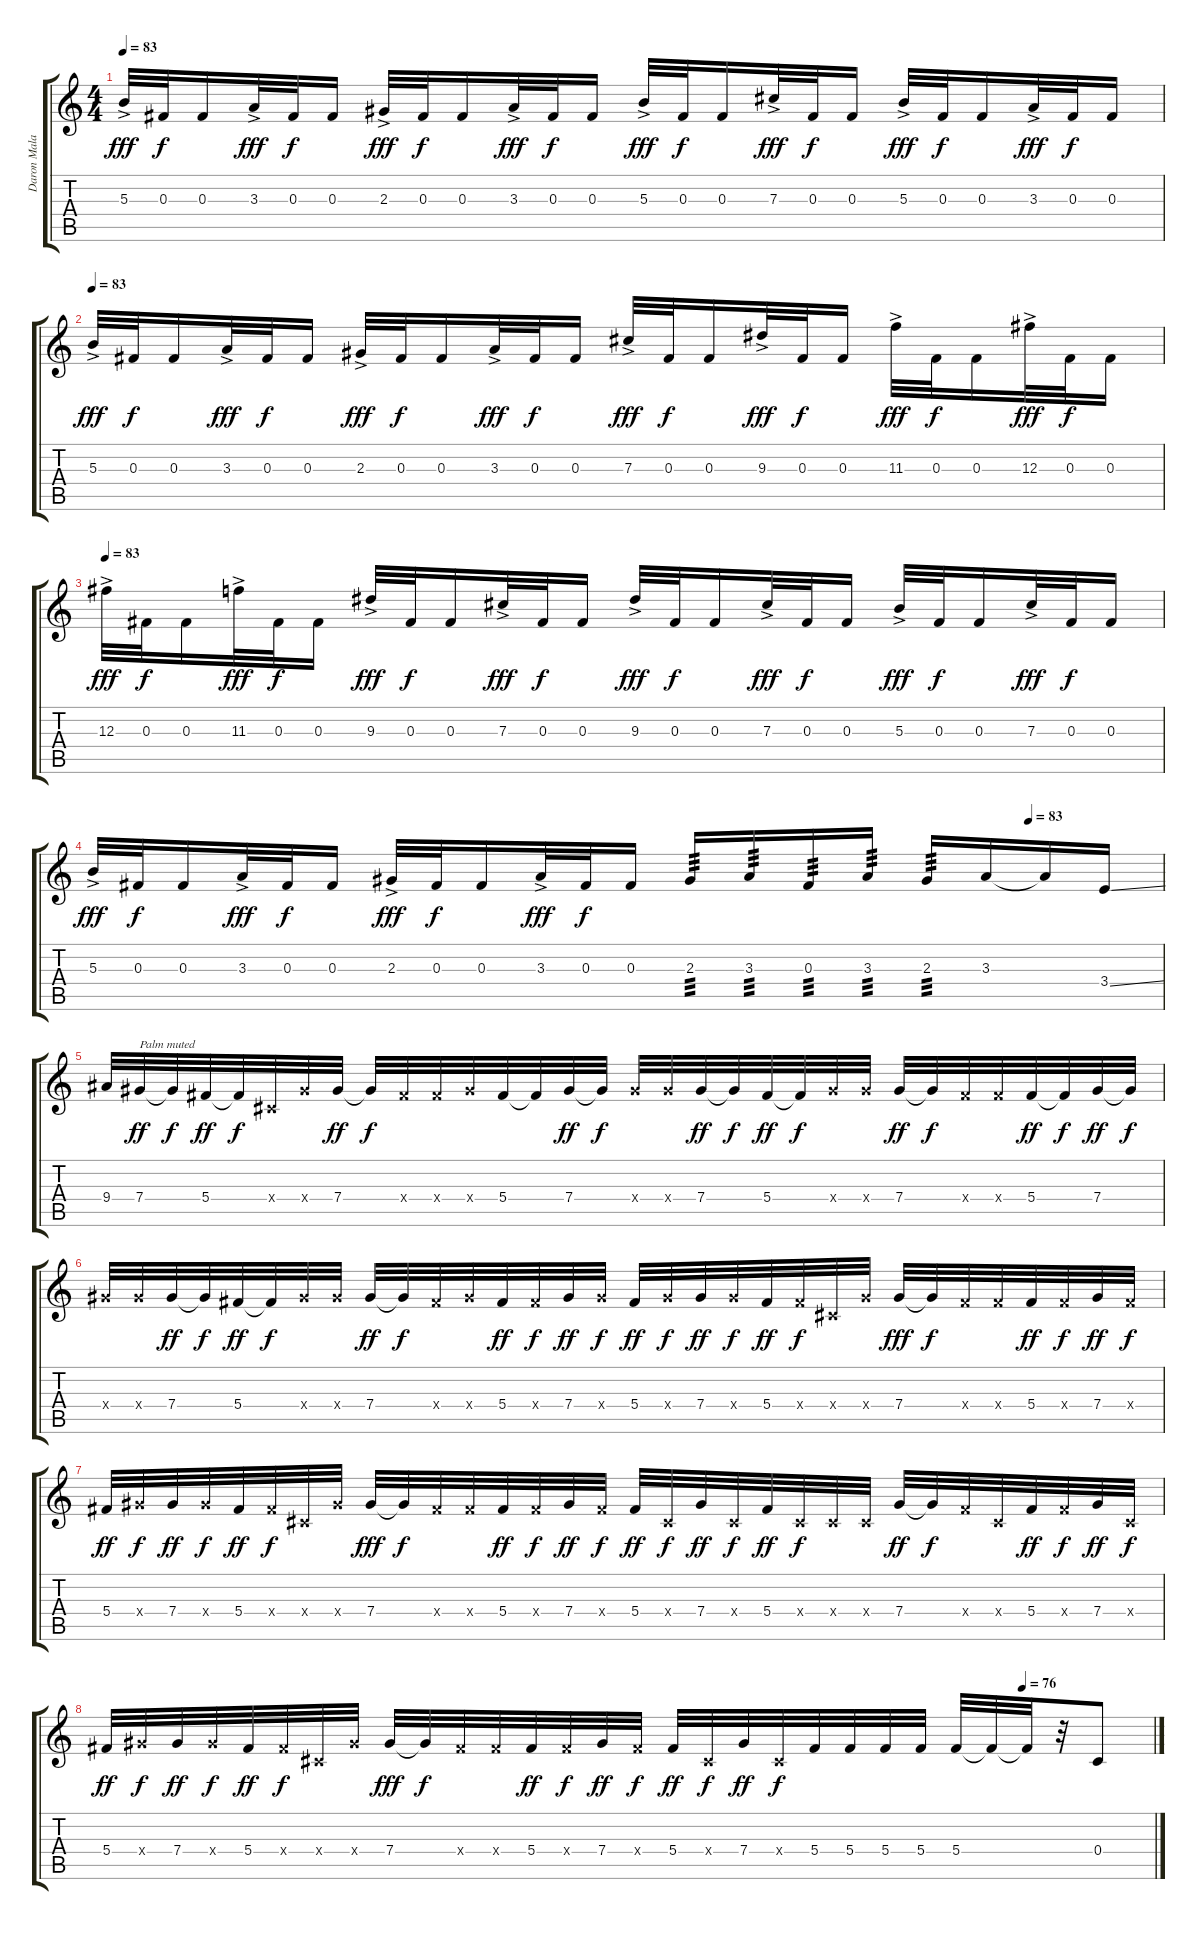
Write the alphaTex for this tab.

\track ("Daron Malakian" "Daron Mala") {instrument distortionguitar}
\staff {score tabs}
\tuning (Eb4 Bb3 Gb3 Db3 Ab2 Db2) {hide}
\ts (4 4)
\tempo 83
\clef g2
\ks c
5.3{ac}.32{dy fff} 0.3.32{dy f} 0.3.16 3.3{ac}.32{dy fff} 0.3.32{dy f} 0.3.16 2.3{ac}.32{dy fff} 0.3.32{dy f} 0.3.16 3.3{ac}.32{dy fff} 0.3.32{dy f} 0.3.16 5.3{ac}.32{dy fff} 0.3.32{dy f} 0.3.16 7.3{ac}.32{dy fff} 0.3.32{dy f} 0.3.16 5.3{ac}.32{dy fff} 0.3.32{dy f} 0.3.16 3.3{ac}.32{dy fff} 0.3.32{dy f} 0.3.16 |
\tempo 83
5.3{ac}.32{dy fff} 0.3.32{dy f} 0.3.16 3.3{ac}.32{dy fff} 0.3.32{dy f} 0.3.16 2.3{ac}.32{dy fff} 0.3.32{dy f} 0.3.16 3.3{ac}.32{dy fff} 0.3.32{dy f} 0.3.16 7.3{ac}.32{dy fff} 0.3.32{dy f} 0.3.16 9.3{ac}.32{dy fff} 0.3.32{dy f} 0.3.16 11.3{ac}.32{dy fff} 0.3.32{dy f} 0.3.16 12.3{ac}.32{dy fff} 0.3.32{dy f} 0.3.16 |
\tempo 83
12.3{ac}.32{dy fff} 0.3.32{dy f} 0.3.16 11.3{ac}.32{dy fff} 0.3.32{dy f} 0.3.16 9.3{ac}.32{dy fff} 0.3.32{dy f} 0.3.16 7.3{ac}.32{dy fff} 0.3.32{dy f} 0.3.16 9.3{ac}.32{dy fff} 0.3.32{dy f} 0.3.16 7.3{ac}.32{dy fff} 0.3.32{dy f} 0.3.16 5.3{ac}.32{dy fff} 0.3.32{dy f} 0.3.16 7.3{ac}.32{dy fff} 0.3.32{dy f} 0.3.16 |
\tempo (83 0.875)
5.3{ac}.32{dy fff} 0.3.32{dy f} 0.3.16 3.3{ac}.32{dy fff} 0.3.32{dy f} 0.3.16 2.3{ac}.32{dy fff} 0.3.32{dy f} 0.3.16 3.3{ac}.32{dy fff} 0.3.32{dy f} 0.3.16 2.3.16{tp 3} 3.3.16{tp 3} 0.3.16{tp 3} 3.3.16{tp 3} 2.3.16{tp 3} 3.3.16 3.3{t}.16{instrument overdrivenguitar} 3.4{ss}.16 |
9.4.32 7.4.32{txt "Palm muted" dy ff} 7.4{t}.32{dy f} 5.4.32{dy ff} 5.4{t}.32{dy f} 0.4{x}.32 7.4{x}.32 7.4.32{dy ff} 7.4{t}.32{dy f} 5.4{x}.32 5.4{x}.32 7.4{x}.32 5.4.32 5.4{t}.32 7.4.32{dy ff} 7.4{t}.32{dy f} 7.4{x}.32 7.4{x}.32 7.4.32{dy ff} 7.4{t}.32{dy f} 5.4.32{dy ff} 5.4{t}.32{dy f} 7.4{x}.32 7.4{x}.32 7.4.32{dy ff} 7.4{t}.32{dy f} 5.4{x}.32 5.4{x}.32 5.4.32{dy ff} 5.4{t}.32{dy f} 7.4.32{dy ff} 7.4{t}.32{dy f} |
7.4{x}.32 7.4{x}.32 7.4.32{dy ff} 7.4{t}.32{dy f} 5.4.32{dy ff} 5.4{t}.32{dy f} 7.4{x}.32 7.4{x}.32 7.4.32{dy ff} 7.4{t}.32{dy f} 5.4{x}.32 7.4{x}.32 5.4.32{dy ff} 5.4{x}.32{dy f} 7.4.32{dy ff} 7.4{x}.32{dy f} 5.4.32{dy ff} 7.4{x}.32{dy f} 7.4.32{dy ff} 7.4{x}.32{dy f} 5.4.32{dy ff} 5.4{x}.32{dy f} 0.4{x}.32 7.4{x}.32 7.4.32{dy fff} 7.4{t}.32{dy f} 5.4{x}.32 5.4{x}.32 5.4.32{dy ff} 5.4{x}.32{dy f} 7.4.32{dy ff} 5.4{x}.32{dy f} |
5.4.32{dy ff} 7.4{x}.32{dy f} 7.4.32{dy ff} 7.4{x}.32{dy f} 5.4.32{dy ff} 5.4{x}.32{dy f} 0.4{x}.32 7.4{x}.32 7.4.32{dy fff} 7.4{t}.32{dy f} 5.4{x}.32 5.4{x}.32 5.4.32{dy ff} 5.4{x}.32{dy f} 7.4.32{dy ff} 5.4{x}.32{dy f} 5.4.32{dy ff} 0.4{x}.32{dy f} 7.4.32{dy ff} 0.4{x}.32{dy f} 5.4.32{dy ff} 0.4{x}.32{dy f} 0.4{x}.32 0.4{x}.32 7.4.32{dy ff} 7.4{t}.32{dy f} 5.4{x}.32 0.4{x}.32 5.4.32{dy ff} 5.4{x}.32{dy f} 7.4.32{dy ff} 0.4{x}.32{dy f} |
\tempo (76 0.875)
5.4.32{dy ff} 7.4{x}.32{dy f} 7.4.32{dy ff} 7.4{x}.32{dy f} 5.4.32{dy ff} 5.4{x}.32{dy f} 0.4{x}.32 7.4{x}.32 7.4.32{dy fff} 7.4{t}.32{dy f} 5.4{x}.32 5.4{x}.32 5.4.32{dy ff} 5.4{x}.32{dy f} 7.4.32{dy ff} 5.4{x}.32{dy f} 5.4.32{dy ff} 0.4{x}.32{dy f} 7.4.32{dy ff} 0.4{x}.32{dy f} 5.4.32 5.4.32 5.4.32 5.4.32 5.4.32 5.4{t}.32 5.4{t}.32 r.32 0.4.8{instrument electricguitarjazz}
